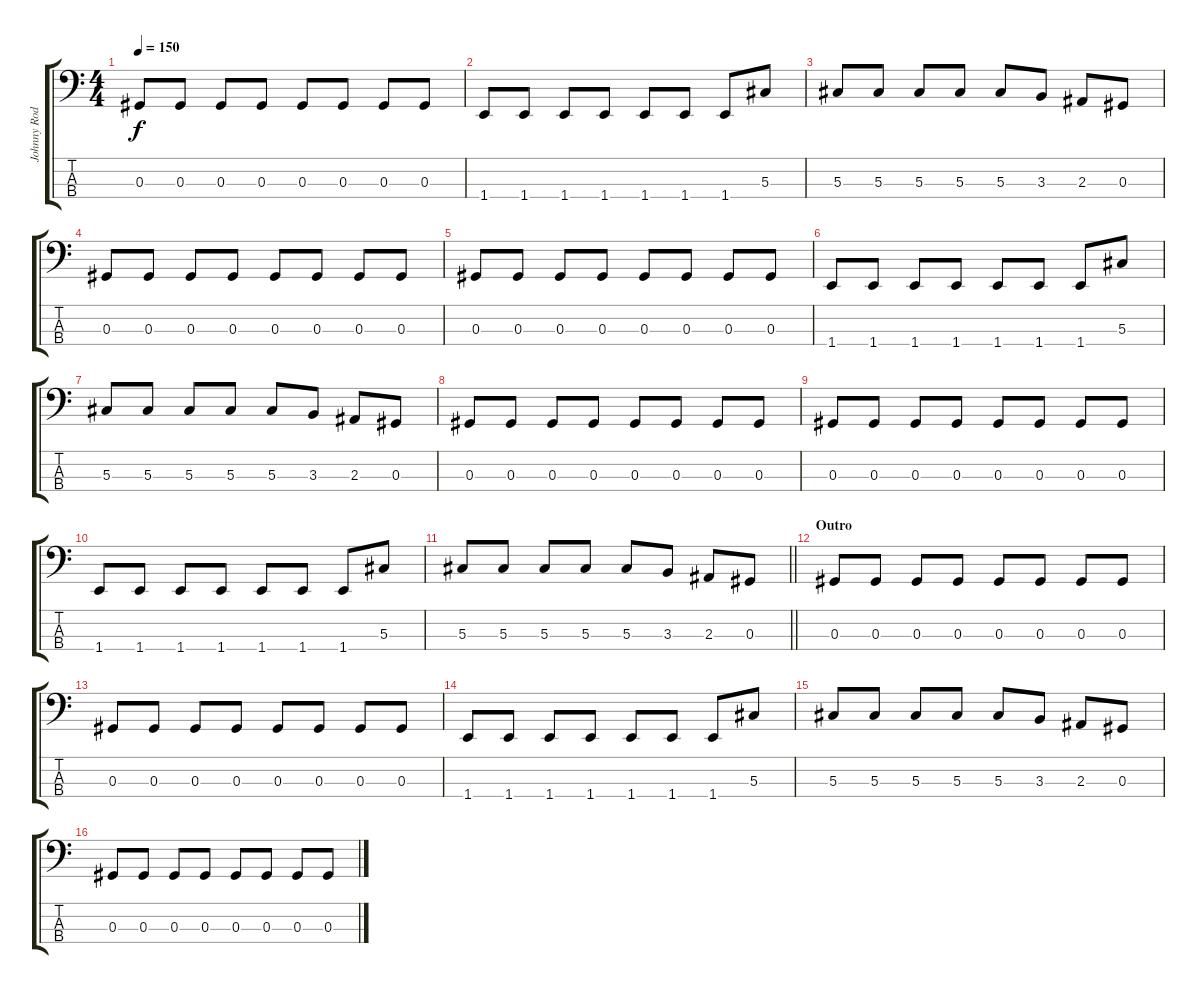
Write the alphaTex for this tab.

\track ("Johnny Rod" "Johnny Rod") {instrument electricbasspick}
\staff {score tabs}
\tuning (Gb2 Db2 Ab1 Eb1) {hide}
\ts (4 4)
\tempo 150
\clef f4
\ks c
0.3.8{dy f} 0.3.8 0.3.8 0.3.8 0.3.8 0.3.8 0.3.8 0.3.8 |
1.4.8 1.4.8 1.4.8 1.4.8 1.4.8 1.4.8 1.4.8 5.3.8 |
5.3.8 5.3.8 5.3.8 5.3.8 5.3.8 3.3.8 2.3.8 0.3.8 |
0.3.8 0.3.8 0.3.8 0.3.8 0.3.8 0.3.8 0.3.8 0.3.8 |
0.3.8 0.3.8 0.3.8 0.3.8 0.3.8 0.3.8 0.3.8 0.3.8 |
1.4.8 1.4.8 1.4.8 1.4.8 1.4.8 1.4.8 1.4.8 5.3.8 |
5.3.8 5.3.8 5.3.8 5.3.8 5.3.8 3.3.8 2.3.8 0.3.8 |
0.3.8 0.3.8 0.3.8 0.3.8 0.3.8 0.3.8 0.3.8 0.3.8 |
0.3.8 0.3.8 0.3.8 0.3.8 0.3.8 0.3.8 0.3.8 0.3.8 |
1.4.8 1.4.8 1.4.8 1.4.8 1.4.8 1.4.8 1.4.8 5.3.8 |
\barLineRight lightlight
5.3.8 5.3.8 5.3.8 5.3.8 5.3.8 3.3.8 2.3.8 0.3.8 |
\section ("" "Outro")
0.3.8 0.3.8 0.3.8 0.3.8 0.3.8 0.3.8 0.3.8 0.3.8 |
0.3.8 0.3.8 0.3.8 0.3.8 0.3.8 0.3.8 0.3.8 0.3.8 |
1.4.8 1.4.8 1.4.8 1.4.8 1.4.8 1.4.8 1.4.8 5.3.8 |
5.3.8 5.3.8 5.3.8 5.3.8 5.3.8 3.3.8 2.3.8 0.3.8 |
0.3.8 0.3.8 0.3.8 0.3.8 0.3.8 0.3.8 0.3.8 0.3.8
